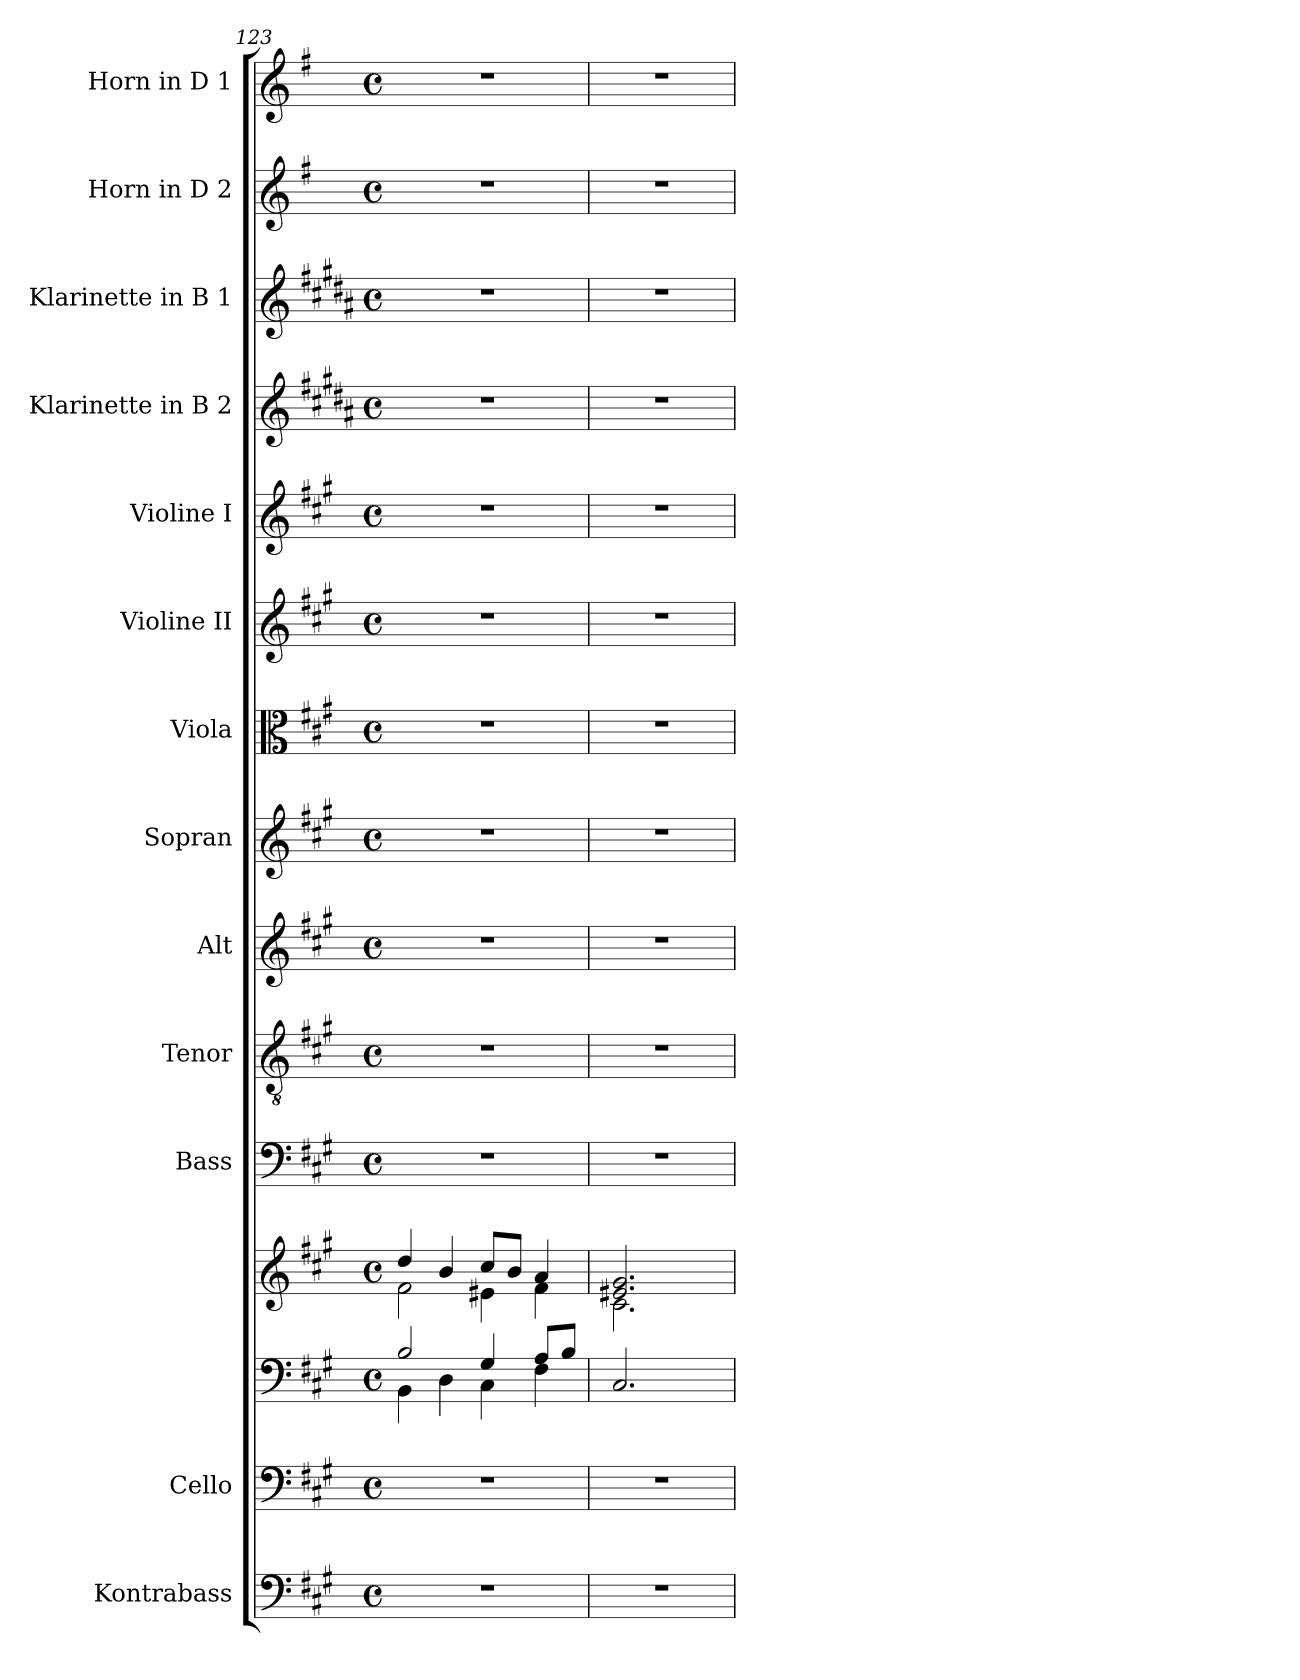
**kern	**kern	**kern	**kern	**kern	**kern	**kern	**kern	**kern	**kern	**kern	**kern	**kern	**kern	**kern
*part14	*part13	*part12	*part12	*part11	*part10	*part9	*part8	*part7	*part6	*part5	*part4	*part3	*part2	*part1
*staff15	*staff14	*staff13	*staff12	*staff11	*staff10	*staff9	*staff8	*staff7	*staff6	*staff5	*staff4	*staff3	*staff2	*staff1
*I"Kontrabass	*I"Cello	*	*	*I"Bass	*I"Tenor	*I"Alt	*I"Sopran	*I"Viola	*I"Violine II	*I"Violine I	*I"Klarinette in B 2	*I"Klarinette in B 1	*I"Horn in D 2	*I"Horn in D 1
*I'Kb.	*	*	*	*I'B	*I'T	*I'A	*I'S	*I'Vla.	*I'Vl. II	*I'Vl. I	*	*	*I'Hrn. 2	*I'Hrn. 1
*clefF4	*clefF4	*clefF4	*clefG2	*clefF4	*clefGv2	*clefG2	*clefG2	*clefC3	*clefG2	*clefG2	*clefG2	*clefG2	*clefG2	*clefG2
*ITrd7c12	*	*	*	*	*	*	*	*	*	*	*ITrd1c2	*ITrd1c2	*ITrd-1c-2	*ITrd-1c-2
*k[f#c#g#]	*k[f#c#g#]	*k[f#c#g#]	*k[f#c#g#]	*k[f#c#g#]	*k[f#c#g#]	*k[f#c#g#]	*k[f#c#g#]	*k[f#c#g#]	*k[f#c#g#]	*k[f#c#g#]	*k[f#c#g#]	*k[f#c#g#]	*k[f#c#g#]	*k[f#c#g#]
*A:	*A:	*A:	*A:	*A:	*A:	*A:	*A:	*A:	*A:	*A:	*A:	*A:	*A:	*A:
*M4/4	*M4/4	*M4/4	*M4/4	*M4/4	*M4/4	*M4/4	*M4/4	*M4/4	*M4/4	*M4/4	*M4/4	*M4/4	*M4/4	*M4/4
*met(c)	*met(c)	*met(c)	*met(c)	*met(c)	*met(c)	*met(c)	*met(c)	*met(c)	*met(c)	*met(c)	*met(c)	*met(c)	*met(c)	*met(c)
=123	=123	=123	=123	=123	=123	=123	=123	=123	=123	=123	=123	=123	=123	=123
*	*	*^	*^	*	*	*	*	*	*	*	*	*	*	*
1r	1r	2B/	4BB\	4dd/	2f#\	1r	1r	1r	1r	1r	1r	1r	1r	1r	1r	1r
.	.	.	4D\	4b/	.	.	.	.	.	.	.	.	.	.	.	.
.	.	4G#/	4C#\	8cc#/L	4e#X\	.	.	.	.	.	.	.	.	.	.	.
.	.	.	.	8b/J	.	.	.	.	.	.	.	.	.	.	.	.
.	.	8A/L	4F#\	4a/	4f#\	.	.	.	.	.	.	.	.	.	.	.
.	.	8B/J	.	.	.	.	.	.	.	.	.	.	.	.	.	.
*	*	*v	*v	*	*	*	*	*	*	*	*	*	*	*	*	*
=124	=124	=124	=124	=124	=124	=124	=124	=124	=124	=124	=124	=124	=124	=124	=124
1r	1r	2.C#/	2.e#X/ 2.g#/	2.c#\	1r	1r	1r	1r	1r	1r	1r	1r	1r	1r	1r
.	.	4ryy	4ryy	4ryy	.	.	.	.	.	.	.	.	.	.	.
*	*	*	*v	*v	*	*	*	*	*	*	*	*	*	*	*
=	=	=	=	=	=	=	=	=	=	=	=	=	=	=
*-	*-	*-	*-	*-	*-	*-	*-	*-	*-	*-	*-	*-	*-	*-
